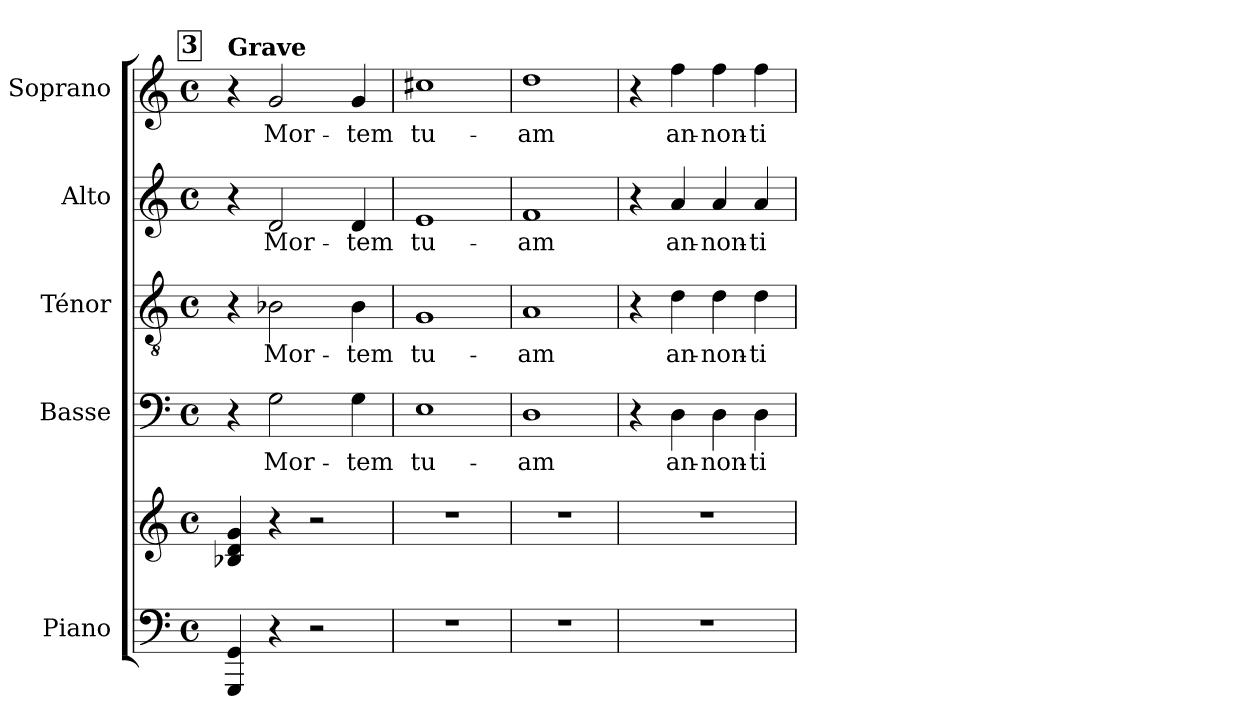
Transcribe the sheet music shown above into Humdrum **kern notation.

**kern	**kern	**kern	**text	**kern	**text	**kern	**text	**kern	**text
*part5	*part5	*part4	*part4	*part3	*part3	*part2	*part2	*part1	*part1
*staff6	*staff5	*staff4	*staff4	*staff3	*staff3	*staff2	*staff2	*staff1	*staff1
*I"Piano	*	*I"Basse	*	*I"Ténor	*	*I"Alto	*	*I"Soprano	*
*	*	*I'B.	*	*I'T.	*	*I'A.	*	*I'S.	*
!!LO:PB:g=z
*clefF4	*clefG2	*clefF4	*	*clefGv2	*	*clefG2	*	*clefG2	*
*	*	*	*	*ITrd7c12	*	*	*	*	*
*k[]	*k[]	*k[]	*	*k[]	*	*k[]	*	*k[]	*
*a:	*a:	*a:	*	*a:	*	*a:	*	*a:	*
*M4/4	*M4/4	*M4/4	*	*M4/4	*	*M4/4	*	*M4/4	*
*met(c)	*met(c)	*met(c)	*	*met(c)	*	*met(c)	*	*met(c)	*
*MM50	*MM50	*MM50	*	*MM50	*	*MM50	*	*MM50	*
!!LO:REH:place=s1:color=#000000:enc=box:fs=16.8883:t=3
=17	=17	=17	=17	=17	=17	=17	=17	=17	=17
!	!	!	!	!	!	!	!	!LO:TX:a:B:t=Grave	!
4GGGi/ 4GGi	4B-Xi/ 4di 4gi	4r	.	4r	.	4r	.	4r	.
!	!	!	!LO:LY:b:color=#000000	!	!	!	!	!	!
!	!	!	!	!	!LO:LY:b:color=#000000	!	!	!	!
!	!	!	!	!	!	!	!LO:LY:b:color=#000000	!	!
!	!	!	!	!	!	!	!	!	!LO:LY:b:color=#000000
4r	4r	2Gi\	Mor-	2BB-Xi\	Mor-	2di/	Mor-	2gi/	Mor-
2r	2r	.	.	.	.	.	.	.	.
!	!	!	!LO:LY:b:color=#000000	!	!	!	!	!	!
!	!	!	!	!	!LO:LY:b:color=#000000	!	!	!	!
!	!	!	!	!	!	!	!LO:LY:b:color=#000000	!	!
!	!	!	!	!	!	!	!	!	!LO:LY:b:color=#000000
.	.	4Gi\	-tem	4BB-i\	-tem	4di/	-tem	4gi/	-tem
=18	=18	=18	=18	=18	=18	=18	=18	=18	=18
!	!	!	!LO:LY:b:color=#000000	!	!	!	!	!	!
!	!	!	!	!	!LO:LY:b:color=#000000	!	!	!	!
!	!	!	!	!	!	!	!LO:LY:b:color=#000000	!	!
!	!	!	!	!	!	!	!	!	!LO:LY:b:color=#000000
1r	1r	1Ei	tu-	1GGi	tu-	1ei	tu-	1cc#Xi	tu-
=19	=19	=19	=19	=19	=19	=19	=19	=19	=19
!	!	!	!LO:LY:b:color=#000000	!	!	!	!	!	!
!	!	!	!	!	!LO:LY:b:color=#000000	!	!	!	!
!	!	!	!	!	!	!	!LO:LY:b:color=#000000	!	!
!	!	!	!	!	!	!	!	!	!LO:LY:b:color=#000000
1r	1r	1Di	-am	1AAi	-am	1fi	-am	1ddi	-am
=20	=20	=20	=20	=20	=20	=20	=20	=20	=20
1r	1r	4r	.	4r	.	4r	.	4r	.
!	!	!	!LO:LY:b:color=#000000	!	!	!	!	!	!
!	!	!	!	!	!LO:LY:b:color=#000000	!	!	!	!
!	!	!	!	!	!	!	!LO:LY:b:color=#000000	!	!
!	!	!	!	!	!	!	!	!	!LO:LY:b:color=#000000
.	.	4Di\	an-	4Di\	an-	4ai/	an-	4ffi\	an-
!	!	!	!LO:LY:b:color=#000000	!	!	!	!	!	!
!	!	!	!	!	!LO:LY:b:color=#000000	!	!	!	!
!	!	!	!	!	!	!	!LO:LY:b:color=#000000	!	!
!	!	!	!	!	!	!	!	!	!LO:LY:b:color=#000000
.	.	4Di\	-non-	4Di\	-non-	4ai/	-non-	4ffi\	-non-
!	!	!	!LO:LY:b:color=#000000	!	!	!	!	!	!
!	!	!	!	!	!LO:LY:b:color=#000000	!	!	!	!
!	!	!	!	!	!	!	!LO:LY:b:color=#000000	!	!
!	!	!	!	!	!	!	!	!	!LO:LY:b:color=#000000
.	.	4Di\	-ti-	4Di\	-ti-	4ai/	-ti-	4ffi\	-ti-
=	=	=	=	=	=	=	=	=	=
*-	*-	*-	*-	*-	*-	*-	*-	*-	*-
